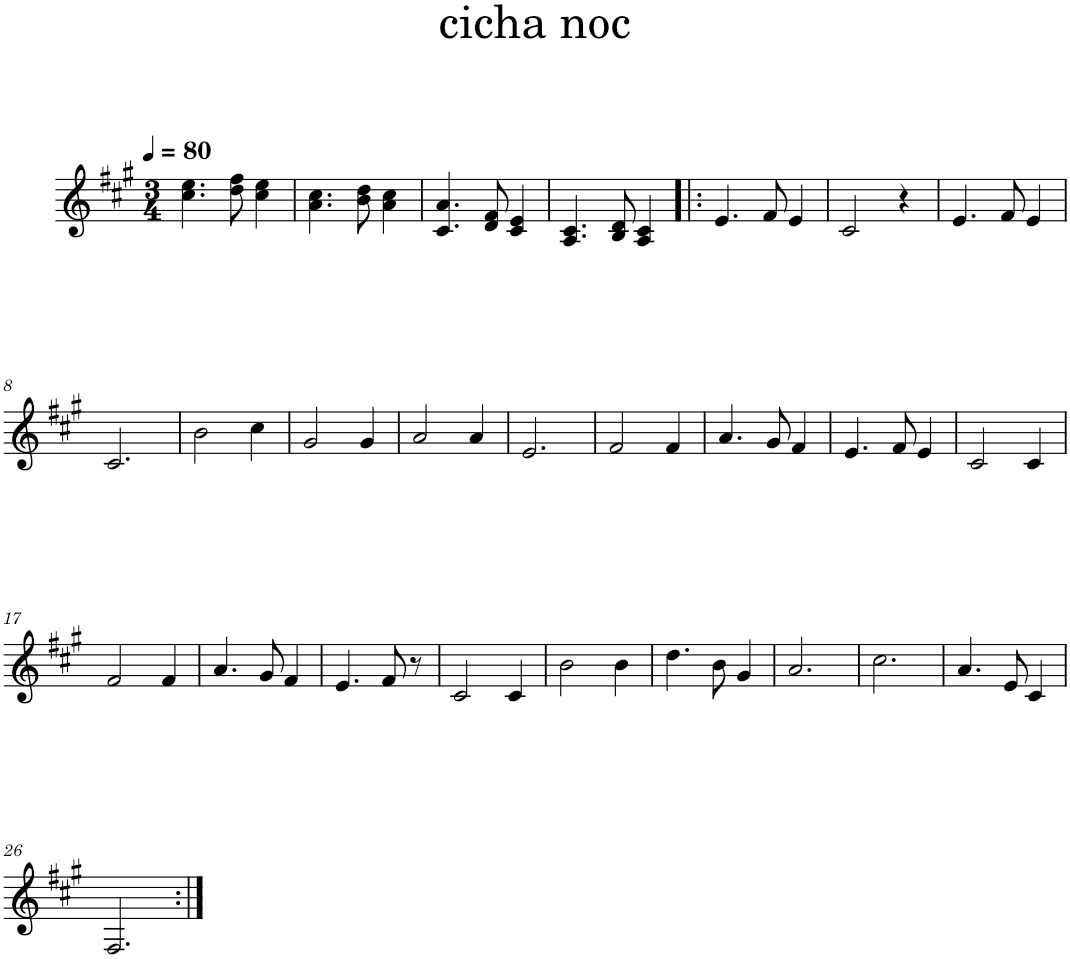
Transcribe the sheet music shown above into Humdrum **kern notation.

**kern
*part1
*staff1
*I"Piano
*I'Pno.
*clefG2
*k[f#c#g#]
*M3/4
*MM80
=1
4.cc#\ 4.ee\
8dd\ 8ff#\
4cc#\ 4ee\
=2
4.a\ 4.cc#\
8b\ 8dd\
4a\ 4cc#\
=3
4.c#/ 4.a/
8d/ 8f#/
4c#/ 4e/
=4
4.A/ 4.c#/
8B/ 8d/
4A/ 4c#/
=5!|:
4.e/
8f#/
4e/
=6
2c#/
4r
=7
4.e/
8f#/
4e/
!!LO:LB:g=z
=8
2.c#/
=9
2b\
4cc#\
=10
2g#/
4g#/
=11
2a/
4a/
=12
2.e/
=13
2f#/
4f#/
=14
4.a/
8g#/
4f#/
=15
4.e/
8f#/
4e/
=16
2c#/
4c#/
!!LO:LB:g=z
=17
2f#/
4f#/
=18
4.a/
8g#/
4f#/
=19
4.e/
8f#/
8r
=20
2c#/
4c#/
=21
2b\
4b\
=22
4.dd\
8b\
4g#/
=23
2.a/
=24
2.cc#\
=25
4.a/
8e/
4c#/
!!LO:LB:g=z
=26
2.F#/
=:|!
*-
